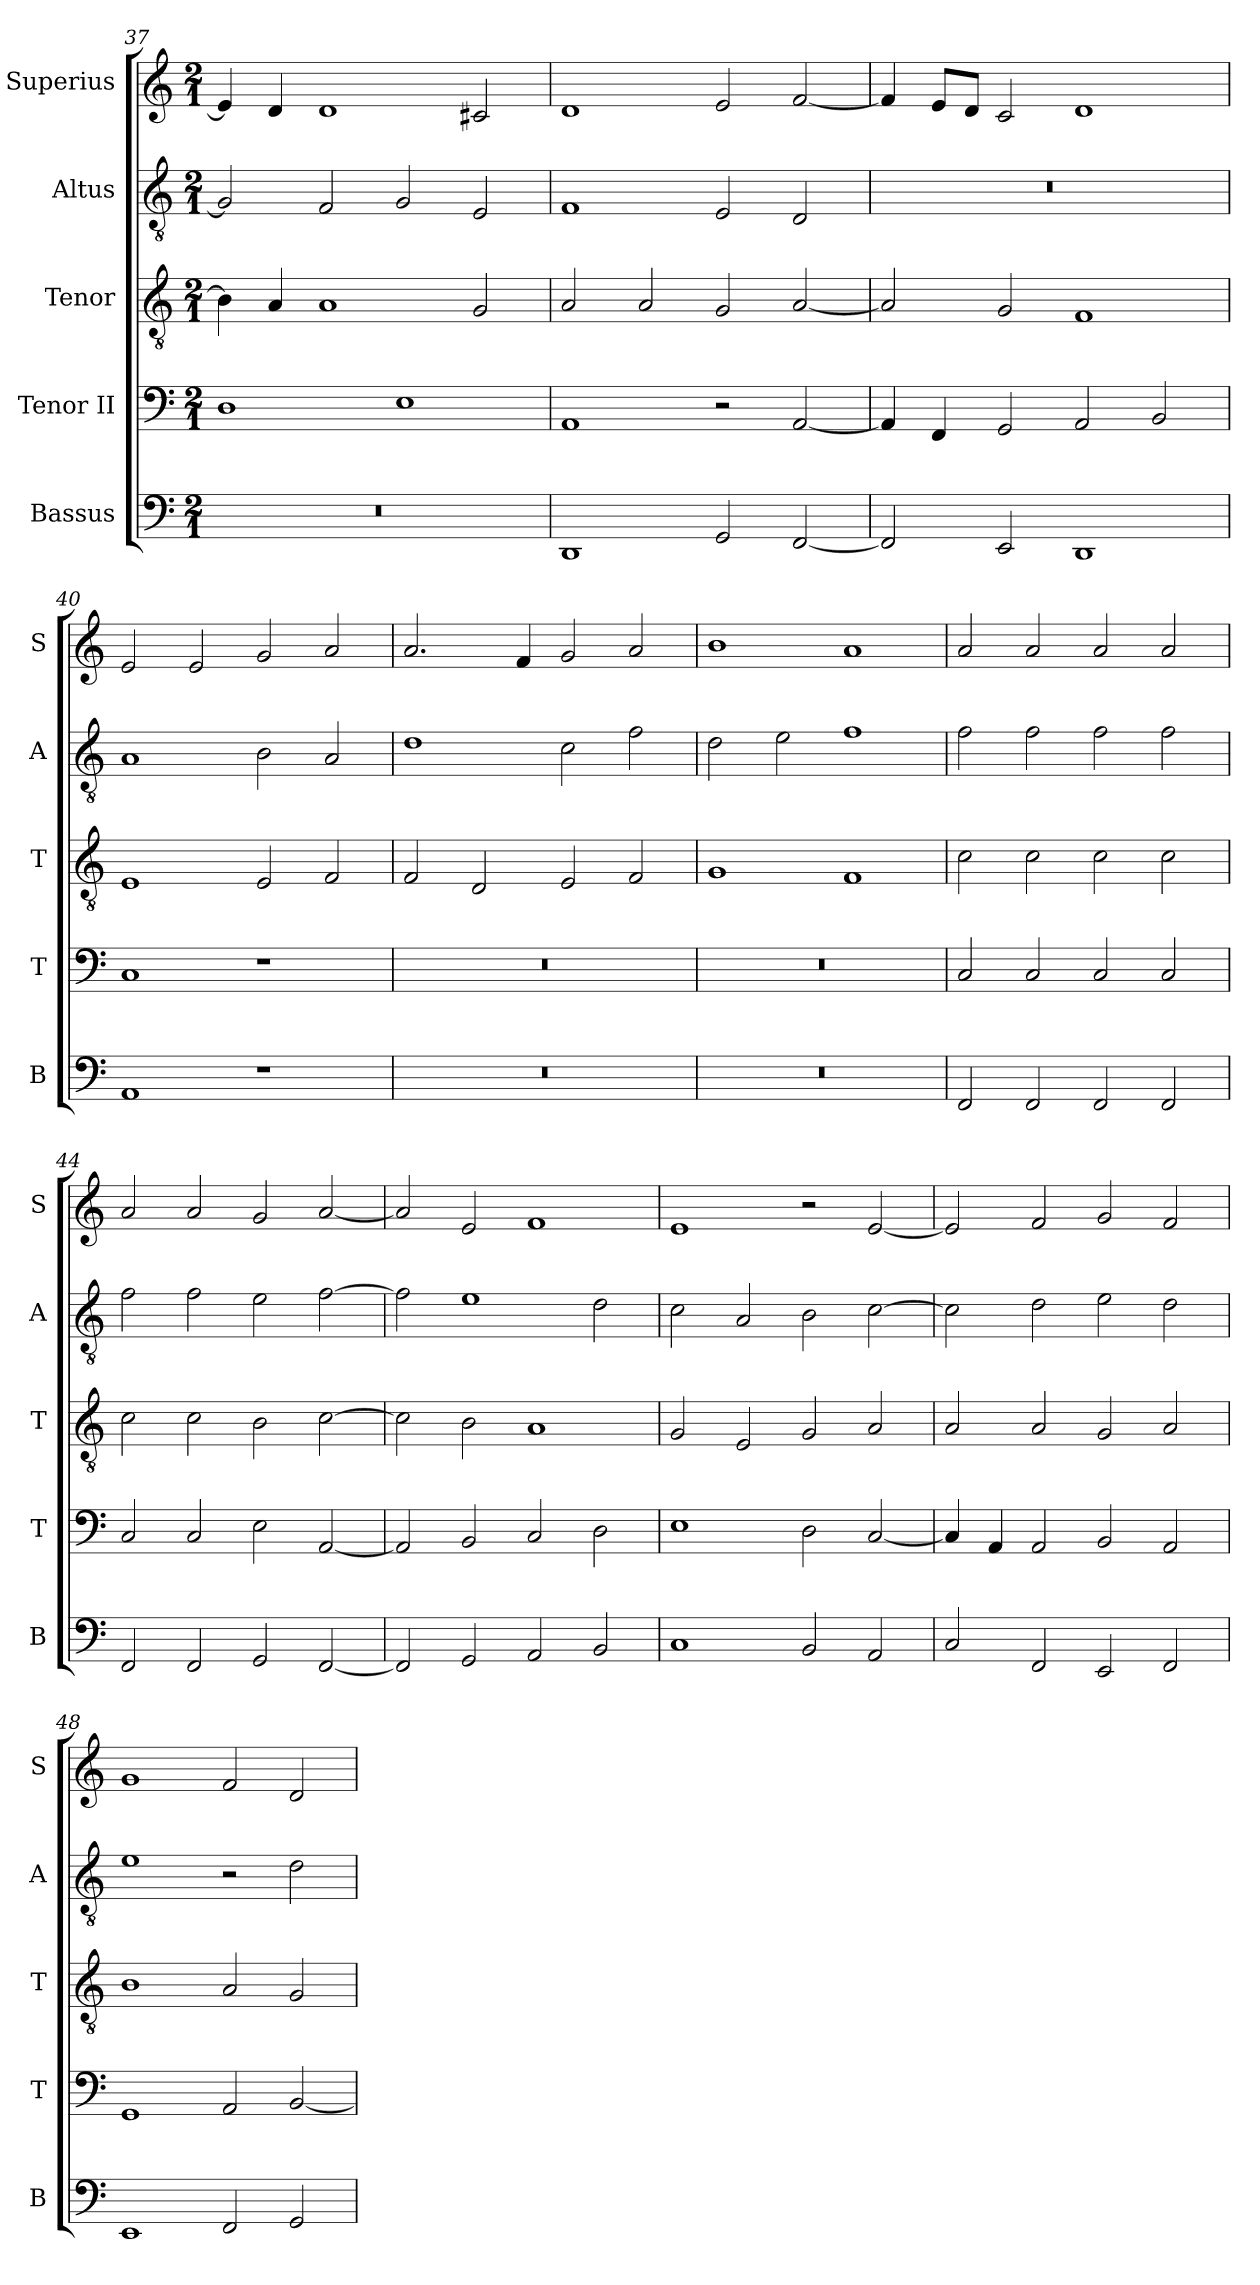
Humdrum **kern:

**kern	**kern	**kern	**kern	**kern
*part5	*part4	*part3	*part2	*part1
*staff5	*staff4	*staff3	*staff2	*staff1
*I"Bassus	*I"Tenor II	*I"Tenor	*I"Altus	*I"Superius
*I'B	*I'T	*I'T	*I'A	*I'S
*clefF4	*clefF4	*clefGv2	*clefGv2	*clefG2
*k[]	*k[]	*k[]	*k[]	*k[]
*M2/1	*M2/1	*M2/1	*M2/1	*M2/1
=37	=37	=37	=37	=37
0r	1D	4B\]	2G/]	4e/]
.	.	4A/	.	4d/
.	.	1A	2F/	1d
.	1E	.	2G/	.
.	.	2G/	2E/	2c#X/
=38	=38	=38	=38	=38
1DD	1AA	2A/	1F	1d
.	.	2A/	.	.
2GG/	2r	2G/	2E/	2e/
[2FF/	[2AA/	[2A/	2D/	[2f/
=39	=39	=39	=39	=39
2FF/]	4AA/]	2A/]	0r	4f/]
.	4FF/	.	.	8e/L
.	.	.	.	8d/J
2EE/	2GG/	2G/	.	2c/
1DD	2AA/	1F	.	1d
.	2BB/	.	.	.
=40	=40	=40	=40	=40
1AA	1C	1E	1A	2e/
.	.	.	.	2e/
1r	1r	2E/	2B\	2g/
.	.	2F/	2A/	2a/
=41	=41	=41	=41	=41
0r	0r	2F/	1d	2.a/
.	.	2D/	.	.
.	.	.	.	4f/
.	.	2E/	2c\	2g/
.	.	2F/	2f\	2a/
=42	=42	=42	=42	=42
0r	0r	1G	2d\	1b
.	.	.	2e\	.
.	.	1F	1f	1a
=43	=43	=43	=43	=43
2FF/	2C/	2c\	2f\	2a/
2FF/	2C/	2c\	2f\	2a/
2FF/	2C/	2c\	2f\	2a/
2FF/	2C/	2c\	2f\	2a/
=44	=44	=44	=44	=44
2FF/	2C/	2c\	2f\	2a/
2FF/	2C/	2c\	2f\	2a/
2GG/	2E\	2B\	2e\	2g/
[2FF/	[2AA/	[2c\	[2f\	[2a/
=45	=45	=45	=45	=45
2FF/]	2AA/]	2c\]	2f\]	2a/]
2GG/	2BB/	2B\	1e	2e/
2AA/	2C/	1A	.	1f
2BB/	2D\	.	2d\	.
=46	=46	=46	=46	=46
1C	1E	2G/	2c\	1e
.	.	2E/	2A/	.
2BB/	2D\	2G/	2B\	2r
2AA/	[2C/	2A/	[2c\	[2e/
=47	=47	=47	=47	=47
2C/	4C/]	2A/	2c\]	2e/]
.	4AA/	.	.	.
2FF/	2AA/	2A/	2d\	2f/
2EE/	2BB/	2G/	2e\	2g/
2FF/	2AA/	2A/	2d\	2f/
=48	=48	=48	=48	=48
1EE	1GG	1B	1e	1g
2FF/	2AA/	2A/	2r	2f/
2GG/	[2BB/	2G/	2d\	2d/
=	=	=	=	=
*-	*-	*-	*-	*-
